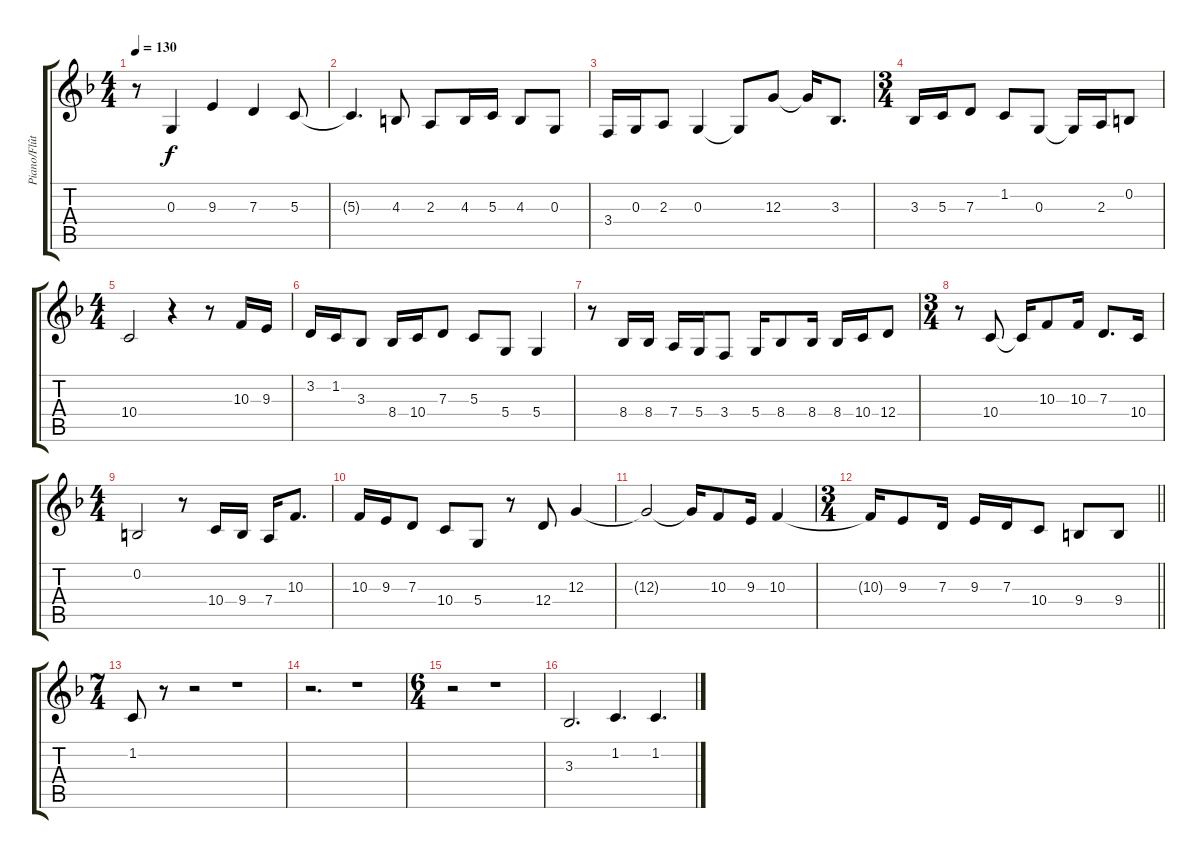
\track ("Piano/Flûte à bec/Guitare" "Piano/Flût") {instrument acousticgrandpiano}
\staff {score tabs}
\tuning (E4 B3 G3 D3 A2 E2) {hide}
\ts (4 4)
\tempo 130
\clef g2
\ks dminor
r.8{dy f} 0.3.4 9.3.4 7.3.4 5.3.8 |
5.3{t}.4{d} 4.3.8 2.3.8 4.3.16 5.3.16 4.3.8 0.3.8 |
3.4.16 0.3.16 2.3.8 0.3.4 0.3{t}.8 12.3.8 12.3{t}.16 3.3.8{d} |
\ts (3 4)
3.3.16 5.3.16 7.3.8 1.2.8 0.3.8 0.3{t}.16 2.3.16 0.2.8 |
\ts (4 4)
10.4.2 r.4 r.8 10.3.16 9.3.16 |
3.2.16 1.2.16 3.3.8 8.4.16 10.4.16 7.3.8 5.3.8 5.4.8 5.4.4 |
r.8 8.4.16 8.4.16 7.4.16 5.4.16 3.4.8 5.4.16 8.4.8 8.4.16 8.4.16 10.4.16 12.4.8 |
\ts (3 4)
r.8 10.4.8 10.4{t}.16 10.3.8 10.3.16 7.3.8{d} 10.4.16 |
\ts (4 4)
0.2.2 r.8 10.4.16 9.4.16 7.4.16 10.3.8{d} |
10.3.16 9.3.16 7.3.8 10.4.8 5.4.8 r.8 12.4.8 12.3.4 |
12.3{t}.2 12.3{t}.16 10.3.8 9.3.16 10.3.4 |
\ts (3 4)
\barLineRight lightlight
10.3{t}.16 9.3.8 7.3.16 9.3.16 7.3.16 10.4.8 9.4.8 9.4.8 |
\ts (7 4)
1.2.8 r.8 r.2 r.1 |
r.2{d} r.1 |
\ts (6 4)
r.2 r.1 |
3.3.2{d} 1.2.4{d} 1.2.4{d}
